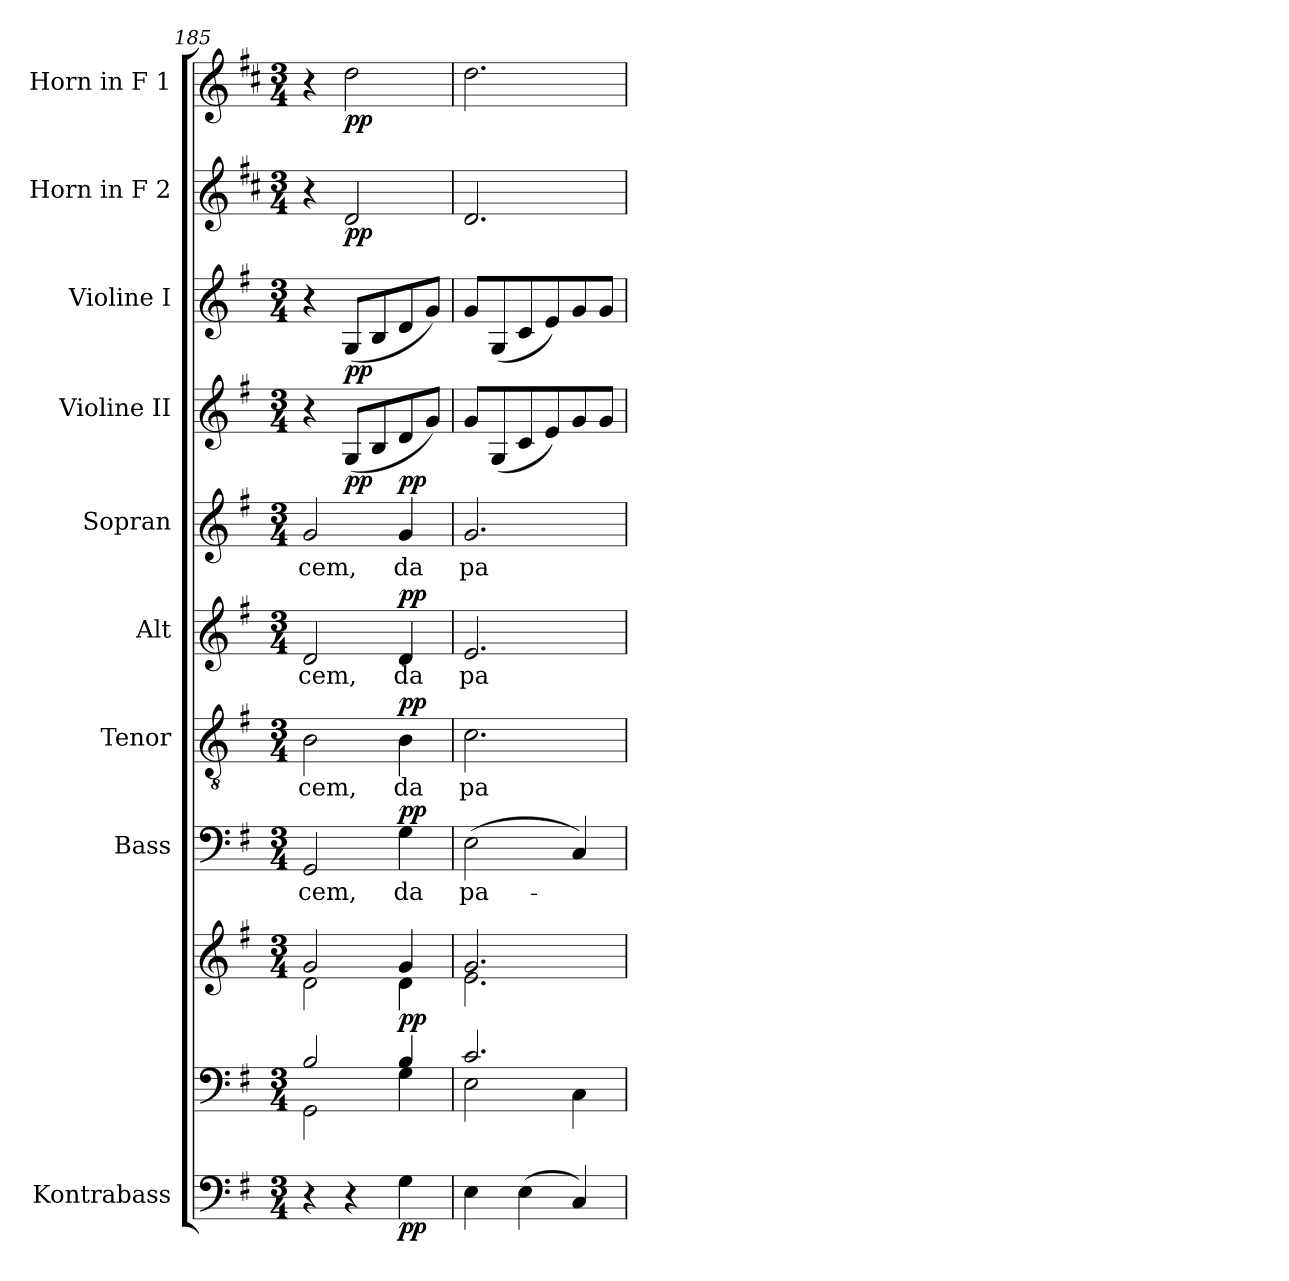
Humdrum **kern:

**kern	**dynam	**kern	**kern	**dynam	**kern	**text	**dynam	**kern	**text	**dynam	**kern	**text	**dynam	**kern	**text	**dynam	**kern	**dynam	**kern	**dynam	**kern	**dynam	**kern	**dynam
*part10	*part10	*part9	*part9	*part9	*part8	*part8	*part8	*part7	*part7	*part7	*part6	*part6	*part6	*part5	*part5	*part5	*part4	*part4	*part3	*part3	*part2	*part2	*part1	*part1
*staff11	*staff11	*staff10	*staff9	*staff9/10	*staff8	*staff8	*staff8	*staff7	*staff7	*staff7	*staff6	*staff6	*staff6	*staff5	*staff5	*staff5	*staff4	*staff4	*staff3	*staff3	*staff2	*staff2	*staff1	*staff1
*I"Kontrabass	*	*	*	*	*I"Bass	*	*	*I"Tenor	*	*	*I"Alt	*	*	*I"Sopran	*	*	*I"Violine II	*	*I"Violine I	*	*I"Horn in F 2	*	*I"Horn in F 1	*
*I'Kb.	*	*	*	*	*I'B.	*	*	*I'T.	*	*	*I'A.	*	*	*I'S.	*	*	*I'Vl. II	*	*I'Vl. I	*	*I'Hrn. 2	*	*I'Hrn. 1	*
*clefF4	*	*clefF4	*clefG2	*	*clefF4	*	*	*clefGv2	*	*	*clefG2	*	*	*clefG2	*	*	*clefG2	*	*clefG2	*	*clefG2	*	*clefG2	*
*ITrd7c12	*	*	*	*	*	*	*	*	*	*	*	*	*	*	*	*	*	*	*	*	*ITrd4c7	*	*ITrd4c7	*
*k[f#]	*	*k[f#]	*k[f#]	*	*k[f#]	*	*	*k[f#]	*	*	*k[f#]	*	*	*k[f#]	*	*	*k[f#]	*	*k[f#]	*	*k[f#]	*	*k[f#]	*
*G:	*	*G:	*G:	*	*G:	*	*	*G:	*	*	*G:	*	*	*G:	*	*	*G:	*	*G:	*	*G:	*	*G:	*
*M3/4	*	*M3/4	*M3/4	*	*M3/4	*	*	*M3/4	*	*	*M3/4	*	*	*M3/4	*	*	*M3/4	*	*M3/4	*	*M3/4	*	*M3/4	*
=185	=185	=185	=185	=185	=185	=185	=185	=185	=185	=185	=185	=185	=185	=185	=185	=185	=185	=185	=185	=185	=185	=185	=185	=185
*	*	*^	*^	*	*	*	*	*	*	*	*	*	*	*	*	*	*	*	*	*	*	*	*	*
!	!	!	!	!	!	!	!	!LO:LY:b	!	!	!LO:LY:b	!	!	!LO:LY:b	!	!	!LO:LY:b	!	!	!	!	!	!	!	!	!
4r	.	2B/	2GG\	2g/	2d\	.	2GG/	-cem,	.	2B\	-cem,	.	2d/	-cem,	.	2g/	-cem,	.	4r	.	4r	.	4r	.	4r	.
!	!	!	!	!	!	!	!	!	!	!	!	!	!	!	!	!	!	!	!	!LO:DY:b	!	!LO:DY:b	!	!LO:DY:b	!	!LO:DY:b
4r	.	.	.	.	.	.	.	.	.	.	.	.	.	.	.	.	.	.	(<8G/L	pp	(<8G/L	pp	2G/	pp	2g\	pp
.	.	.	.	.	.	.	.	.	.	.	.	.	.	.	.	.	.	.	8B/	.	8B/	.	.	.	.	.
!	!LO:DY:b	!	!	!	!	!LO:DY:b	!	!LO:LY:b	!LO:DY:a	!	!LO:LY:b	!LO:DY:a	!	!LO:LY:b	!LO:DY:a	!	!LO:LY:b	!LO:DY:a	!	!	!	!	!	!	!	!
4GG\	pp	4B/	4G\	4g/	4d\	pp	4G\	da	pp	4B\	da	pp	4d/	da	pp	4g/	da	pp	8d/	.	8d/	.	.	.	.	.
.	.	.	.	.	.	.	.	.	.	.	.	.	.	.	.	.	.	.	8g/J)	.	8g/J)	.	.	.	.	.
=186	=186	=186	=186	=186	=186	=186	=186	=186	=186	=186	=186	=186	=186	=186	=186	=186	=186	=186	=186	=186	=186	=186	=186	=186	=186	=186
!	!	!	!	!	!	!	!	!LO:LY:b	!	!	!LO:LY:b	!	!	!LO:LY:b	!	!	!LO:LY:b	!	!	!	!	!	!	!	!	!
4EE\	.	2.c/	2E\	2.g/	2.e\	.	(>2E\	pa-	.	2.c\	pa-	.	2.e/	pa-	.	2.g/	pa-	.	8g/L	.	8g/L	.	2.G/	.	2.g\	.
.	.	.	.	.	.	.	.	.	.	.	.	.	.	.	.	.	.	.	(<8G/	.	(<8G/	.	.	.	.	.
(>4EE\	.	.	.	.	.	.	.	.	.	.	.	.	.	.	.	.	.	.	8c/	.	8c/	.	.	.	.	.
.	.	.	.	.	.	.	.	.	.	.	.	.	.	.	.	.	.	.	8e/)	.	8e/)	.	.	.	.	.
4CC/)	.	.	4C\	.	.	.	4C/)	.	.	.	.	.	.	.	.	.	.	.	8g/	.	8g/	.	.	.	.	.
.	.	.	.	.	.	.	.	.	.	.	.	.	.	.	.	.	.	.	8g/J	.	8g/J	.	.	.	.	.
*	*	*v	*v	*	*	*	*	*	*	*	*	*	*	*	*	*	*	*	*	*	*	*	*	*	*	*
*	*	*	*v	*v	*	*	*	*	*	*	*	*	*	*	*	*	*	*	*	*	*	*	*	*	*
=	=	=	=	=	=	=	=	=	=	=	=	=	=	=	=	=	=	=	=	=	=	=	=	=
*-	*-	*-	*-	*-	*-	*-	*-	*-	*-	*-	*-	*-	*-	*-	*-	*-	*-	*-	*-	*-	*-	*-	*-	*-
